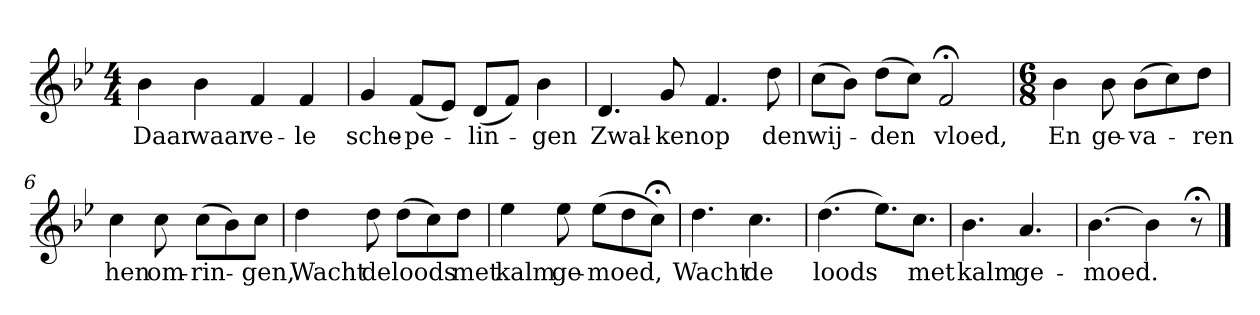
**kern	**text
*part1	*part1
*staff1	*staff1
*k[b-e-]	*
*B-:	*
*M4/4	*
*MM120	*
=1	=1
4b-	Daar
4b-	waar
4f	ve-
4f	-le
=2	=2
4g	sche-
(8fL	-pe-
8e-J)	.
(8dL	-lin-
8fJ)	.
4b-	-gen
=3	=3
4.d	Zwal-
8g	-ken
4.f	op
8dd	den
=4	=4
(8ccL	wij-
8b-J)	.
(8ddL	-den
8ccJ)	.
2f;<	vloed,
=5	=5
*M6/8	*
4b-	En
8b-	ge-
(8b-L	-va-
8cc)	.
8ddJ	-ren
=6	=6
4cc	hen
8cc	om-
(8ccL	-rin-
8b-)	.
8ccJ	-gen,
=7	=7
4dd	Wacht
8dd	de
(8ddL	loods
8cc)	.
8ddJ	met
=8	=8
4ee-	kalm
8ee-	ge-
(8ee-L	-moed,
8dd	.
8cc;<J)	.
=9	=9
4.dd	Wacht
4.cc	de
=10	=10
(4.dd	loods
8.ee-L)	.
8.ccJ	met
=11	=11
4.b-	kalm
4.a	ge-
=12	=12
[4.b-	-moed.
4b-]	.
8r;<	.
==	==
*-	*-
